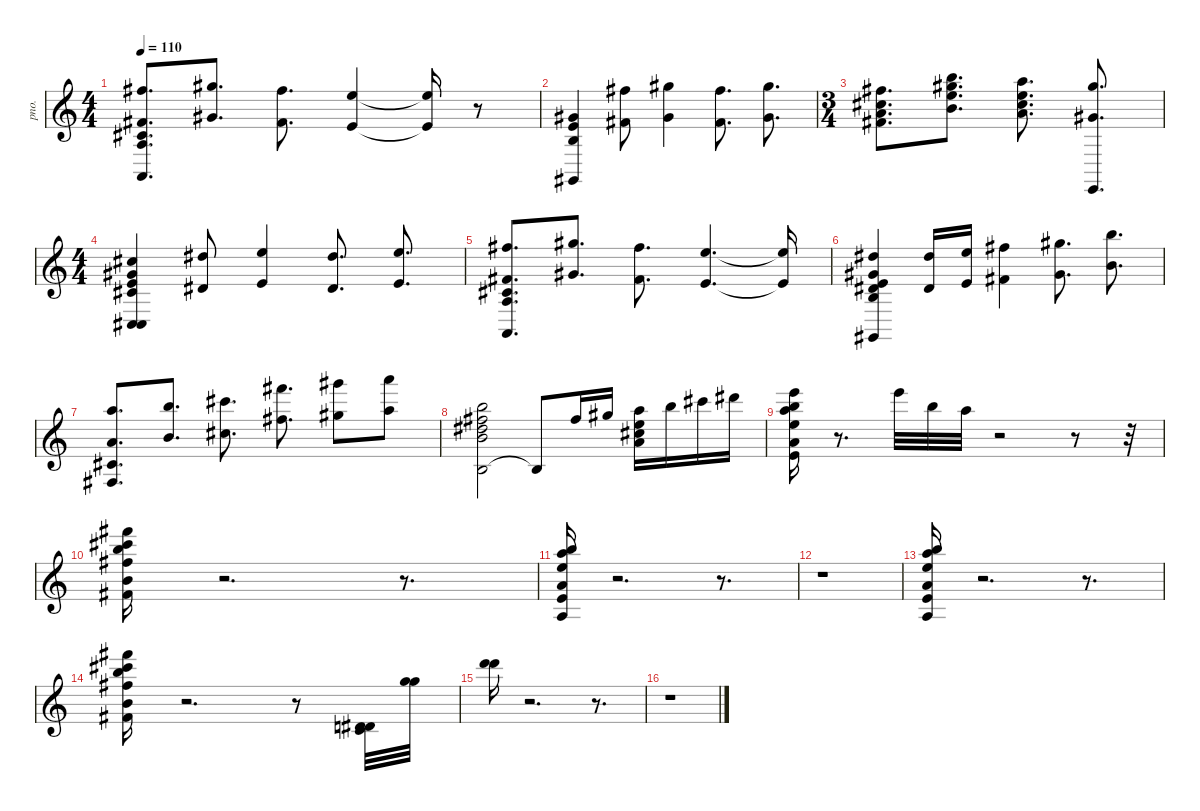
\defaultSystemsLayout 4
\hideDynamics
\bracketExtendMode nobrackets
\otherSystemsTrackNameOrientation horizontal
\track ("Piano" "pno.") {instrument acousticgrandpiano}
\staff {score}
\tuning (E4 B3 G3 D3 A2 E2)
\ts (4 4)
\tempo 110
\clef g2
\ks c
(14.1{acc #} 11.3{acc #} 11.4{acc #} 0.5 17.6).8{d dy f beam Up} (16.1{acc #} 13.3{acc #}).8{d beam Up} (14.1{acc #} 16.4{acc #}).8{d beam Down} (12.1 14.4).4{beam Up} (12.1{t} 14.4{t}).16{beam Up} r.8{beam Up} |
(4.1{acc #} 5.2 4.3 4.6{acc #}).4{beam Up} (14.1{acc #} 11.3{acc #}).8{beam Down} (16.1{acc #} 13.3{acc #}).4{dy ff beam Down} (14.1{acc #} 16.4{acc #}).8{d dy f beam Down} (16.1{acc #} 18.4{acc #}).8{d beam Down} |
\ts (3 4)
\beaming (8 2 2 2)
(14.1{acc #} 14.2{acc #} 14.3 16.4{acc #}).8{d beam Down} (19.1 21.2{acc #} 21.3 21.4).8{d beam Down} (17.1 17.2 18.3{acc #} 19.4).8{d beam Down} (16.1{acc #} 18.4{acc #} 0.6).8{d beam Up} |
\ts (4 4)
\beaming (8 2 2 2 2)
(9.1{acc #} 9.2{acc #} 9.3 11.4{acc #} 4.5{acc #} 9.6{acc #}).4{beam Up} (11.1{acc #} 13.4{acc #}).8{beam Up} (12.1 14.4).4{beam Up} (11.1{acc #} 13.4{acc #}).8{d beam Up} (12.1 14.4).8{d beam Up} |
(14.1{acc #} 11.3{acc #} 11.4{acc #} 0.5 17.6).8{d beam Up} (16.1{acc #} 13.3{acc #}).8{d beam Up} (14.1{acc #} 16.4{acc #}).8{d beam Down} (12.1 14.4).4{d beam Up} (12.1{t} 14.4{t}).16{beam Up} |
(11.1{acc #} 9.2{acc #} 9.3 13.4{acc #} 14.5 4.6{acc #}).4{beam Up} (11.1{acc #} 13.4{acc #}).16{beam Up} (12.1 14.4).16{beam Up} (14.1{acc #} 16.4{acc #}).4{beam Down} (16.1{acc #} 18.4{acc #}).8{d beam Down} (19.1 16.3).8{d beam Down} |
(17.1 14.3 16.5{acc #} 14.6{acc #}).8{d beam Up} (19.1 16.3).8{d beam Up} (21.1{acc #} 18.3{acc #}).8{d beam Down} (26.1{acc #} 23.3{acc #}).8{d beam Down} (28.1{acc #} 21.2{acc #}).8{beam Down} (29.1 22.2).8{beam Down} |
(19.1 19.2{acc #} 20.3{acc #} 21.4 19.6).2{dy mp beam Down} 19.6{t}.8{dy f beam Up} 19.2{acc #}.16{beam Up} 21.2{acc #}.16{beam Up} (17.1 17.2 18.3{acc #} 19.4).16{beam Down} 19.1.16{beam Down} 21.1{acc #}.16{beam Down} 23.1{acc #}.16{beam Down} |
(24.1 24.2 26.3 26.4 24.5 24.6).16{beam Down} r.8{d beam Down} 24.1.32{beam Down} 24.2.32{beam Down} 22.2.32{beam Down} r.2{beam Down} r.8{beam Down} r.32{beam Down} |
(26.1{acc #} 26.2{acc #} 28.3 28.4{acc #} 26.5 26.6{acc #}).16{dy mp beam Down} r.2{d beam Down} r.8{d beam Down} |
(19.1 22.2 21.3 19.4 19.5 17.6).16{beam Up} r.2{d beam Up} r.8{d beam Up} |
r.1{beam Down} |
(19.1 22.2 21.3 19.4 19.5 17.6).16{beam Up} r.2{d beam Up} r.8{d beam Up} |
(26.1{acc #} 26.2{acc #} 28.3 28.4{acc #} 26.5 26.6{acc #}).16{beam Down} r.2{d beam Down} r.8{beam Down} (4.2{acc #} 7.3 10.4).32{dy mf beam Up} (20.2 24.3).32{beam Up} |
(22.1 27.2).16{beam Down} r.2{d beam Down} r.8{d beam Down} |
r.1{beam Down}
